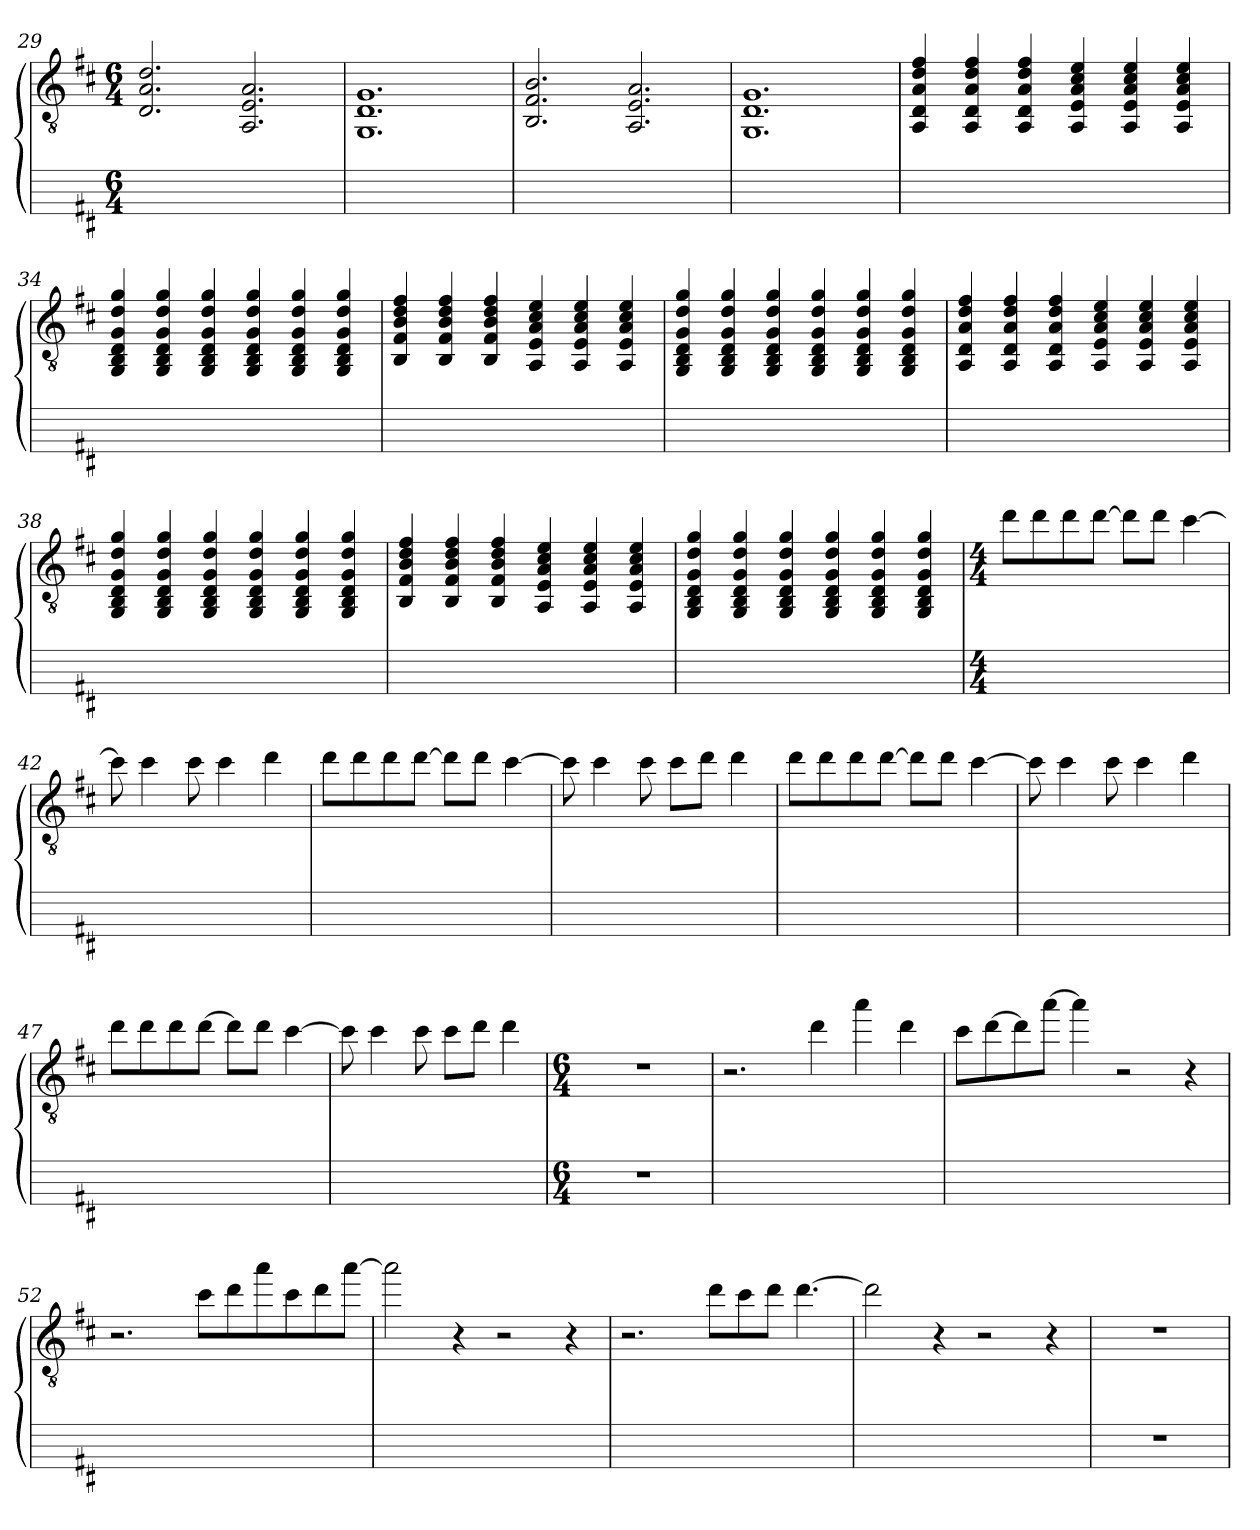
**kern	**kern
*part1	*part1
*staff2	*staff1
!!LO:LB:g=z
*	*clefGv2
*k[f#c#]	*k[f#c#]
*M6/4	*M6/4
=29	=29
1.ryy	2.D/ 2.A/ 2.d/
.	2.AA/ 2.E/ 2.A/
=30	=30
1.ryy	1.GG 1.D 1.G
=31	=31
1.ryy	2.BB/ 2.F#/ 2.B/
.	2.AA/ 2.E/ 2.A/
=32	=32
1.ryy	1.GG 1.D 1.G
!!LO:PB:g=z
=33	=33
1.ryy	4AA/ 4D/ 4A/ 4d/ 4f#/
.	4AA/ 4D/ 4A/ 4d/ 4f#/
.	4AA/ 4D/ 4A/ 4d/ 4f#/
.	4AA/ 4E/ 4A/ 4c#/ 4e/
.	4AA/ 4E/ 4A/ 4c#/ 4e/
.	4AA/ 4E/ 4A/ 4c#/ 4e/
=34	=34
1.ryy	4GG/ 4BB/ 4D/ 4G/ 4d/ 4g/
.	4GG/ 4BB/ 4D/ 4G/ 4d/ 4g/
.	4GG/ 4BB/ 4D/ 4G/ 4d/ 4g/
.	4GG/ 4BB/ 4D/ 4G/ 4d/ 4g/
.	4GG/ 4BB/ 4D/ 4G/ 4d/ 4g/
.	4GG/ 4BB/ 4D/ 4G/ 4d/ 4g/
=35	=35
1.ryy	4BB/ 4F#/ 4B/ 4d/ 4f#/
.	4BB/ 4F#/ 4B/ 4d/ 4f#/
.	4BB/ 4F#/ 4B/ 4d/ 4f#/
.	4AA/ 4E/ 4A/ 4c#/ 4e/
.	4AA/ 4E/ 4A/ 4c#/ 4e/
.	4AA/ 4E/ 4A/ 4c#/ 4e/
=36	=36
1.ryy	4GG/ 4BB/ 4D/ 4G/ 4d/ 4g/
.	4GG/ 4BB/ 4D/ 4G/ 4d/ 4g/
.	4GG/ 4BB/ 4D/ 4G/ 4d/ 4g/
.	4GG/ 4BB/ 4D/ 4G/ 4d/ 4g/
.	4GG/ 4BB/ 4D/ 4G/ 4d/ 4g/
.	4GG/ 4BB/ 4D/ 4G/ 4d/ 4g/
!!LO:LB:g=z
=37	=37
1.ryy	4AA/ 4D/ 4A/ 4d/ 4f#/
.	4AA/ 4D/ 4A/ 4d/ 4f#/
.	4AA/ 4D/ 4A/ 4d/ 4f#/
.	4AA/ 4E/ 4A/ 4c#/ 4e/
.	4AA/ 4E/ 4A/ 4c#/ 4e/
.	4AA/ 4E/ 4A/ 4c#/ 4e/
=38	=38
1.ryy	4GG/ 4BB/ 4D/ 4G/ 4d/ 4g/
.	4GG/ 4BB/ 4D/ 4G/ 4d/ 4g/
.	4GG/ 4BB/ 4D/ 4G/ 4d/ 4g/
.	4GG/ 4BB/ 4D/ 4G/ 4d/ 4g/
.	4GG/ 4BB/ 4D/ 4G/ 4d/ 4g/
.	4GG/ 4BB/ 4D/ 4G/ 4d/ 4g/
=39	=39
1.ryy	4BB/ 4F#/ 4B/ 4d/ 4f#/
.	4BB/ 4F#/ 4B/ 4d/ 4f#/
.	4BB/ 4F#/ 4B/ 4d/ 4f#/
.	4AA/ 4E/ 4A/ 4c#/ 4e/
.	4AA/ 4E/ 4A/ 4c#/ 4e/
.	4AA/ 4E/ 4A/ 4c#/ 4e/
=40	=40
1.ryy	4GG/ 4BB/ 4D/ 4G/ 4d/ 4g/
.	4GG/ 4BB/ 4D/ 4G/ 4d/ 4g/
.	4GG/ 4BB/ 4D/ 4G/ 4d/ 4g/
.	4GG/ 4BB/ 4D/ 4G/ 4d/ 4g/
.	4GG/ 4BB/ 4D/ 4G/ 4d/ 4g/
.	4GG/ 4BB/ 4D/ 4G/ 4d/ 4g/
!!LO:LB:g=z
=41	=41
*M4/4	*M4/4
1ryy	8dd\L
.	8dd\
.	8dd\
.	[8dd\J
.	8dd\L]
.	8dd\J
.	[4cc#\
=42	=42
1ryy	8cc#\]
.	4cc#\
.	8cc#\
.	4cc#\
.	4dd\
=43	=43
1ryy	8dd\L
.	8dd\
.	8dd\
.	[8dd\J
.	8dd\L]
.	8dd\J
.	[4cc#\
=44	=44
1ryy	8cc#\]
.	4cc#\
.	8cc#\
.	8cc#\L
.	8dd\J
.	4dd\
!!LO:LB:g=z
=45	=45
1ryy	8dd\L
.	8dd\
.	8dd\
.	[8dd\J
.	8dd\L]
.	8dd\J
.	[4cc#\
=46	=46
1ryy	8cc#\]
.	4cc#\
.	8cc#\
.	4cc#\
.	4dd\
=47	=47
1ryy	8dd\L
.	8dd\
.	8dd\
.	[8dd\J
.	8dd\L]
.	8dd\J
.	[4cc#\
=48	=48
1ryy	8cc#\]
.	4cc#\
.	8cc#\
.	8cc#\L
.	8dd\J
.	4dd\
!!LO:LB:g=z
=49	=49
*M6/4	*M6/4
1.r	1.r
=50	=50
1.ryy	2.r
.	4dd\
.	4aa\
.	4dd\
=51	=51
1.ryy	8cc#\L
.	[8dd\
.	8dd\]
.	[8aa\J
.	4aa\]
.	2r
.	4r
=52	=52
1.ryy	2.r
.	8cc#\L
.	8dd\
.	8aa\
.	8cc#\
.	8dd\
.	[8aa\J
!!LO:PB:g=z
=53	=53
1.ryy	2aa\]
.	4r
.	2r
.	4r
=54	=54
1.ryy	2.r
.	8dd\L
.	8cc#\
.	8dd\J
.	[4.dd\
=55	=55
1.ryy	2dd\]
.	4r
.	2r
.	4r
=56	=56
1.r	1.r
=	=
*-	*-
